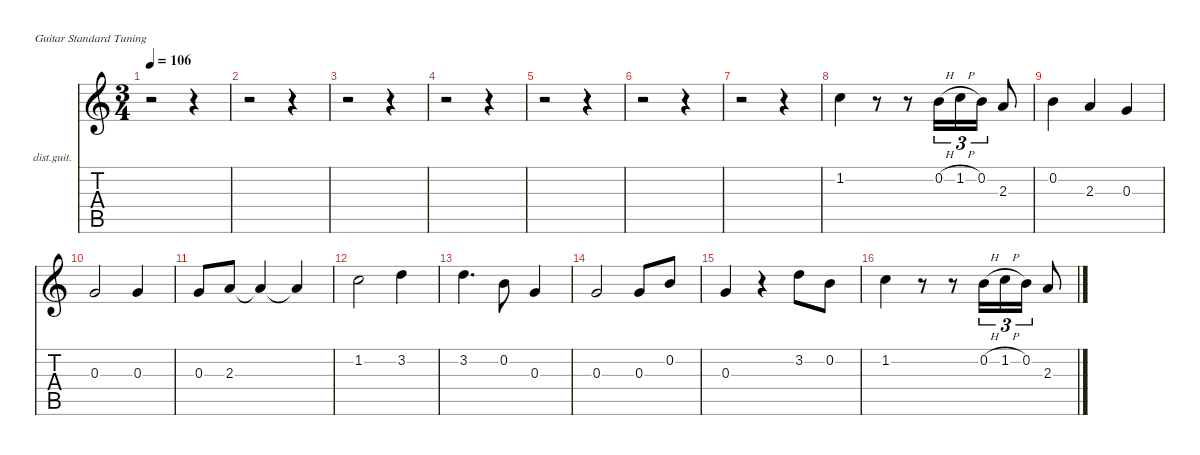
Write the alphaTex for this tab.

\defaultSystemsLayout 4
\hideDynamics
\bracketExtendMode nobrackets
\firstSystemTrackNameOrientation horizontal
\otherSystemsTrackNameOrientation horizontal
\track ("Kirk Hammet" "dist.guit.") {instrument distortionguitar}
\staff {score tabs}
\tuning (E4 B3 G3 D3 A2 E2)
\ts (3 4)
\tempo 106
\clef g2
\ks c
r.2{dy f beam Down} r.4{beam Down} |
r.2{beam Down} r.4{beam Down} |
r.2{beam Down} r.4{beam Down} |
r.2{beam Down} r.4{beam Down} |
r.2{beam Down} r.4{beam Down} |
r.2{beam Down} r.4{beam Down} |
r.2{beam Down} r.4{beam Down} |
1.2.4{instrument electricguitarclean beam Down} r.8{beam Down} r.8{beam Down} 0.2{h}.16{tu (3 2) beam Down} 1.2{h}.16{tu (3 2) beam Down} 0.2.16{tu (3 2) beam Down} 2.3.8{beam Up} |
0.2.4{instrument electricguitarclean beam Down} 2.3.4{beam Up} 0.3.4{beam Up} |
0.3.2{instrument electricguitarclean beam Up} 0.3.4{beam Up} |
0.3.8{instrument electricguitarclean beam Up} 2.3.8{beam Up} 2.3{t}.4{beam Up} 2.3{t}.4{beam Up} |
1.2.2{instrument electricguitarclean beam Down} 3.2.4{beam Down} |
3.2.4{d instrument electricguitarclean beam Down} 0.2.8{beam Down} 0.3.4{beam Up} |
0.3.2{instrument electricguitarclean beam Up} 0.3.8{beam Up} 0.2.8{beam Up} |
0.3.4{instrument electricguitarclean beam Up} r.4{beam Up} 3.2.8{beam Down} 0.2.8{beam Down} |
1.2.4{instrument electricguitarclean beam Down} r.8{beam Down} r.8{beam Down} 0.2{h}.16{tu (3 2) beam Down} 1.2{h}.16{tu (3 2) beam Down} 0.2.16{tu (3 2) beam Down} 2.3.8{beam Up}
